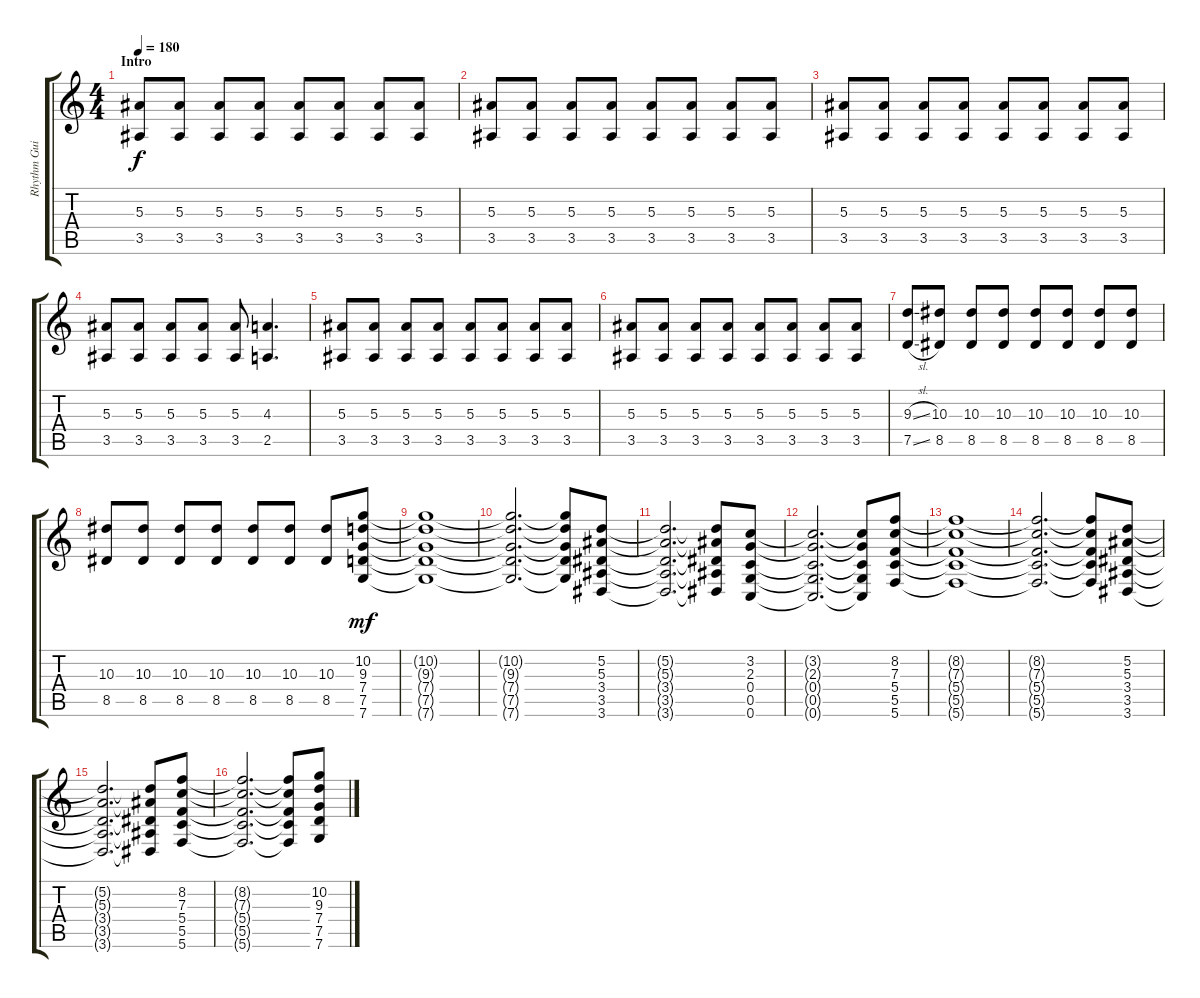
\track ("Rhythm Guitar" "Rhythm Gui") {solo instrument distortionguitar}
\staff {score tabs}
\tuning (D4 A3 F3 C3 G2 C2) {hide}
\ts (4 4)
\section ("" "Intro")
\tempo 180
\clef g2
\ks c
(5.3 3.5).8{dy f instrument distortionguitar} (5.3 3.5).8 (5.3 3.5).8 (5.3 3.5).8 (5.3 3.5).8 (5.3 3.5).8 (5.3 3.5).8 (5.3 3.5).8 |
(5.3 3.5).8 (5.3 3.5).8 (5.3 3.5).8 (5.3 3.5).8 (5.3 3.5).8 (5.3 3.5).8 (5.3 3.5).8 (5.3 3.5).8 |
(5.3 3.5).8 (5.3 3.5).8 (5.3 3.5).8 (5.3 3.5).8 (5.3 3.5).8 (5.3 3.5).8 (5.3 3.5).8 (5.3 3.5).8 |
(5.3 3.5).8 (5.3 3.5).8 (5.3 3.5).8 (5.3 3.5).8 (5.3 3.5).8 (4.3 2.5).4{d} |
(5.3 3.5).8 (5.3 3.5).8 (5.3 3.5).8 (5.3 3.5).8 (5.3 3.5).8 (5.3 3.5).8 (5.3 3.5).8 (5.3 3.5).8 |
(5.3 3.5).8 (5.3 3.5).8 (5.3 3.5).8 (5.3 3.5).8 (5.3 3.5).8 (5.3 3.5).8 (5.3 3.5).8 (5.3 3.5).8 |
(9.3{sl} 7.5{sl}).8 (10.3 8.5).8 (10.3 8.5).8 (10.3 8.5).8 (10.3 8.5).8 (10.3 8.5).8 (10.3 8.5).8 (10.3 8.5).8 |
(10.3 8.5).8 (10.3 8.5).8 (10.3 8.5).8 (10.3 8.5).8 (10.3 8.5).8 (10.3 8.5).8 (10.3 8.5).8 (10.2 9.3 7.4 7.5 7.6).8{dy mf} |
(10.2{t} 9.3{t} 7.4{t} 7.5{t} 7.6{t}).1 |
(10.2{t} 9.3{t} 7.4{t} 7.5{t} 7.6{t}).2{d} (10.2{t} 9.3{t} 7.4{t} 7.5{t} 7.6{t}).8 (5.2 5.3 3.4 3.5 3.6).8 |
(5.2{t} 5.3{t} 3.4{t} 3.5{t} 3.6{t}).2{d} (5.2{t} 5.3{t} 3.4{t} 3.5{t} 3.6{t}).8 (3.2 2.3 0.4 0.5 0.6).8 |
(3.2{t} 2.3{t} 0.4{t} 0.5{t} 0.6{t}).2{d} (3.2{t} 2.3{t} 0.4{t} 0.5{t} 0.6{t}).8 (8.2 7.3 5.4 5.5 5.6).8 |
(8.2{t} 7.3{t} 5.4{t} 5.5{t} 5.6{t}).1 |
(8.2{t} 7.3{t} 5.4{t} 5.5{t} 5.6{t}).2{d} (8.2{t} 7.3{t} 5.4{t} 5.5{t} 5.6{t}).8 (5.2 5.3 3.4 3.5 3.6).8 |
(5.2{t} 5.3{t} 3.4{t} 3.5{t} 3.6{t}).2{d} (5.2{t} 5.3{t} 3.4{t} 3.5{t} 3.6{t}).8 (8.2 7.3 5.4 5.5 5.6).8 |
(8.2{t} 7.3{t} 5.4{t} 5.5{t} 5.6{t}).2{d} (8.2{t} 7.3{t} 5.4{t} 5.5{t} 5.6{t}).8 (10.2 9.3 7.4 7.5 7.6).8
